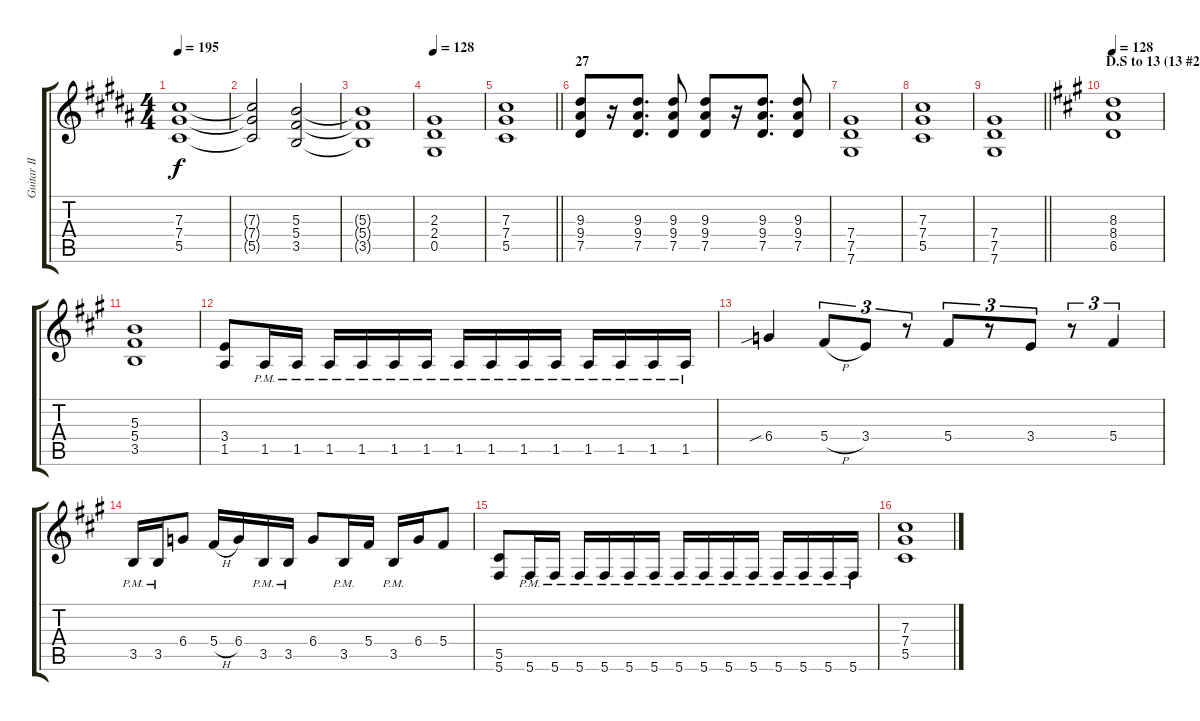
\track ("Guitar II (Teru)" "Guitar II ") {instrument distortionguitar}
\staff {score tabs}
\tuning (Eb4 Bb3 Gb3 Db3 Ab2 Db2) {hide}
\ts (4 4)
\tempo 195
\clef g2
\ks g#minor
(7.3 7.4 5.5).1{dy f} |
(7.3{t} 7.4{t} 5.5{t}).2 (5.3 5.4 3.5).2 |
(5.3{t} 5.4{t} 3.5{t}).1 |
\tempo 128
(2.3 2.4 0.5).1 |
\barLineRight lightlight
(7.3 7.4 5.5).1 |
\section ("" "27")
(9.3 9.4 7.5).8 r.16 (9.3 9.4 7.5).8{d} (9.3 9.4 7.5).8 (9.3 9.4 7.5).8 r.16 (9.3 9.4 7.5).8{d} (9.3 9.4 7.5).8 |
(7.4 7.5 7.6).1 |
(7.3 7.4 5.5).1 |
\barLineRight lightlight
(7.4 7.5 7.6).1 |
\section ("" "D.S to 13 (13 #2)")
\tempo 128
\ks f#minor
(8.3 8.4 6.5).1{volume 13 balance 3} |
(5.3 5.4 3.5).1 |
(3.4 1.5).8 1.5{pm}.16 1.5{pm}.16 1.5{pm}.16 1.5{pm}.16 1.5{pm}.16 1.5{pm}.16 1.5{pm}.16 1.5{pm}.16 1.5{pm}.16 1.5{pm}.16 1.5{pm}.16 1.5{pm}.16 1.5{pm}.16 1.5{pm}.16 |
6.4{sib}.4 5.4{h}.8{tu (3 2)} 3.4.8{tu (3 2)} r.8{tu (3 2)} 5.4.8{tu (3 2)} r.8{tu (3 2)} 3.4.8{tu (3 2)} r.8{tu (3 2)} 5.4.4{tu (3 2)} |
3.5{pm}.16 3.5{pm}.16 6.4.8 5.4{h}.16 6.4.16 3.5{pm}.16 3.5{pm}.16 6.4.8 3.5{pm}.16 5.4.16 3.5{pm}.16 6.4.16 5.4.8 |
(5.5 5.6).8 5.6{pm}.16 5.6{pm}.16 5.6{pm}.16 5.6{pm}.16 5.6{pm}.16 5.6{pm}.16 5.6{pm}.16 5.6{pm}.16 5.6{pm}.16 5.6{pm}.16 5.6{pm}.16 5.6{pm}.16 5.6{pm}.16 5.6{pm}.16 |
(7.3 7.4 5.5).1
